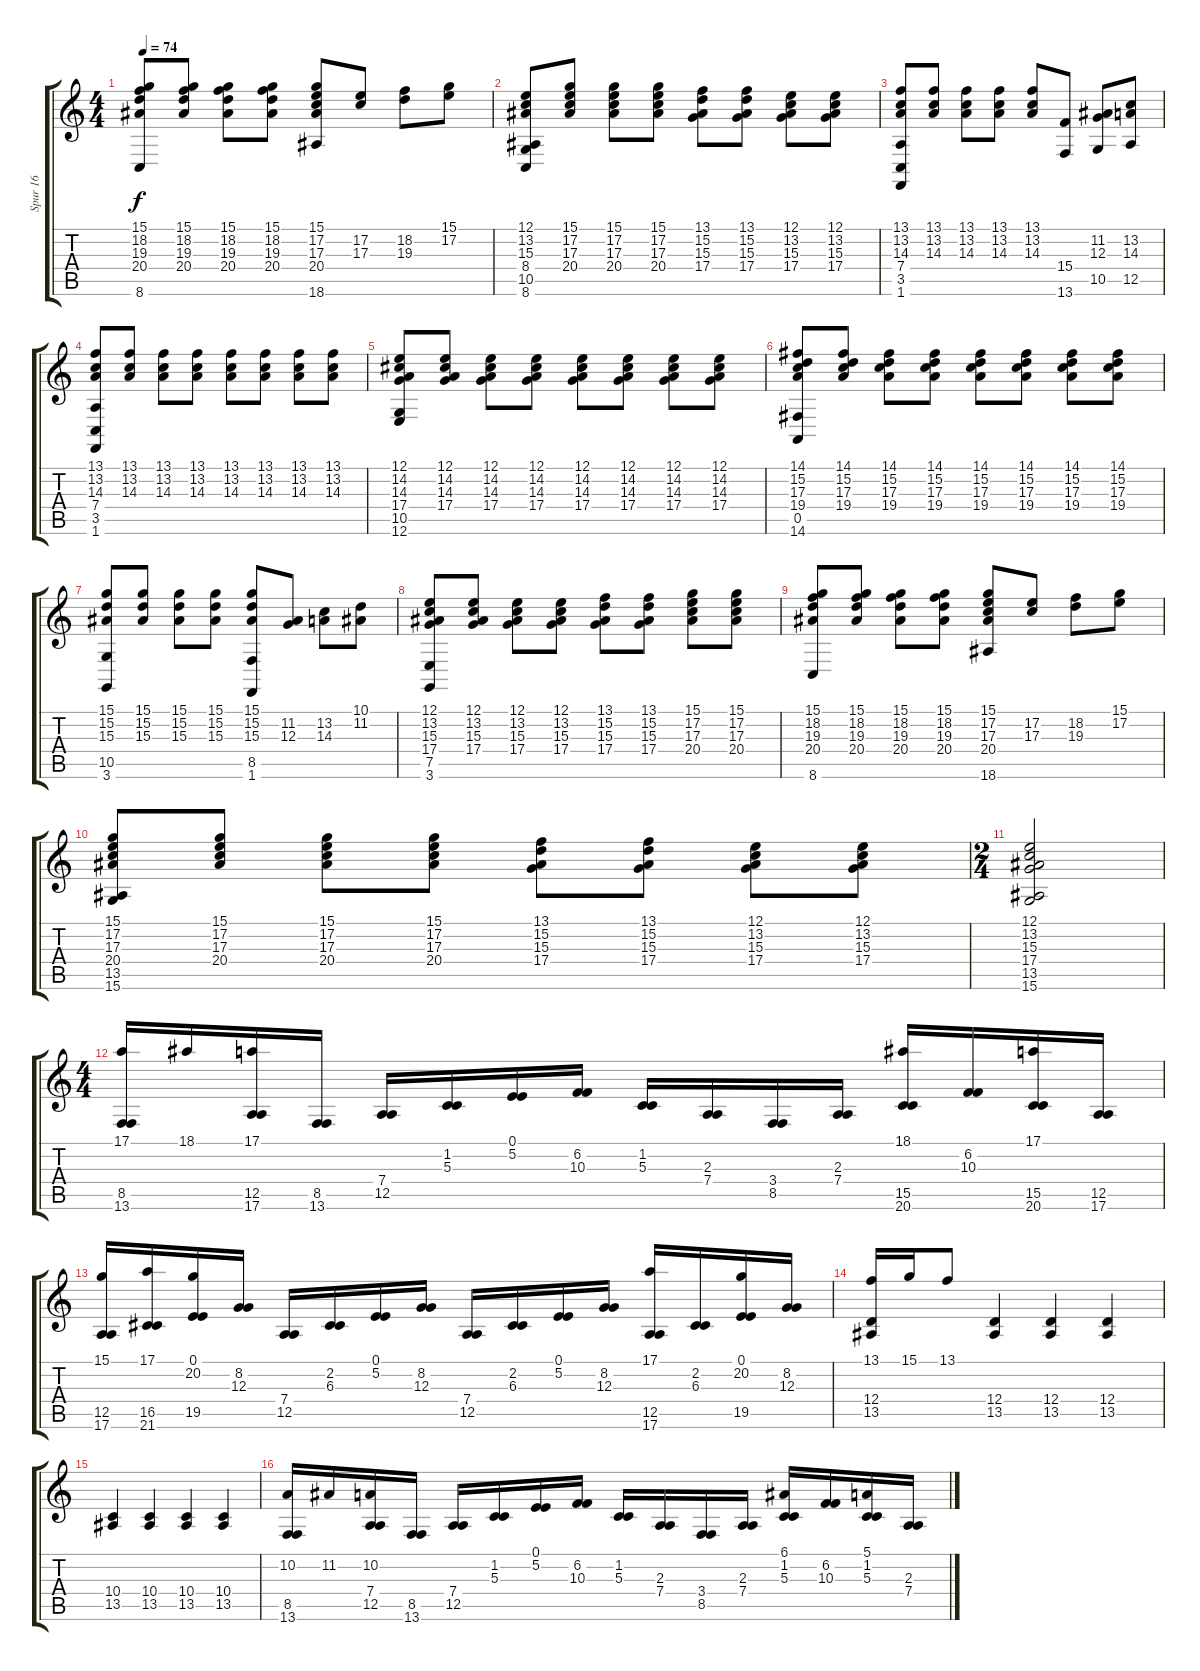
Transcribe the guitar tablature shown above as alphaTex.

\track ("Spur 16" "Spur 16") {instrument harpsichord}
\staff {score tabs}
\tuning (E4 B3 G3 D3 A2 E2) {hide}
\ts (4 4)
\tempo 74
\clef g2
\ks c
(15.1 18.2 19.3 20.4 8.6).8{dy f} (15.1 18.2 19.3 20.4).8 (15.1 18.2 19.3 20.4).8 (15.1 18.2 19.3 20.4).8 (15.1 17.2 17.3 20.4 18.6).8 (17.2 17.3).8 (18.2 19.3).8 (15.1 17.2).8 |
(12.1 13.2 15.3 8.4 10.5 8.6).8 (15.1 17.2 17.3 20.4).8 (15.1 17.2 17.3 20.4).8 (15.1 17.2 17.3 20.4).8 (13.1 15.2 15.3 17.4).8 (13.1 15.2 15.3 17.4).8 (12.1 13.2 15.3 17.4).8 (12.1 13.2 15.3 17.4).8 |
(13.1 13.2 14.3 7.4 3.5 1.6).8 (13.1 13.2 14.3).8 (13.1 13.2 14.3).8 (13.1 13.2 14.3).8 (13.1 13.2 14.3).8 (15.4 13.6).8 (11.2 12.3 10.5).8 (13.2 14.3 12.5).8 |
(13.1 13.2 14.3 7.4 3.5 1.6).8 (13.1 13.2 14.3).8 (13.1 13.2 14.3).8 (13.1 13.2 14.3).8 (13.1 13.2 14.3).8 (13.1 13.2 14.3).8 (13.1 13.2 14.3).8 (13.1 13.2 14.3).8 |
(12.1 14.2 14.3 17.4 10.5 12.6).8 (12.1 14.2 14.3 17.4).8 (12.1 14.2 14.3 17.4).8 (12.1 14.2 14.3 17.4).8 (12.1 14.2 14.3 17.4).8 (12.1 14.2 14.3 17.4).8 (12.1 14.2 14.3 17.4).8 (12.1 14.2 14.3 17.4).8 |
(14.1 15.2 17.3 19.4 0.5 14.6).8 (14.1 15.2 17.3 19.4).8 (14.1 15.2 17.3 19.4).8 (14.1 15.2 17.3 19.4).8 (14.1 15.2 17.3 19.4).8 (14.1 15.2 17.3 19.4).8 (14.1 15.2 17.3 19.4).8 (14.1 15.2 17.3 19.4).8 |
(15.1 15.2 15.3 10.5 3.6).8 (15.1 15.2 15.3).8 (15.1 15.2 15.3).8 (15.1 15.2 15.3).8 (15.1 15.2 15.3 8.5 1.6).8 (11.2 12.3).8 (13.2 14.3).8 (10.1 11.2).8 |
(12.1 13.2 15.3 17.4 7.5 3.6).8 (12.1 13.2 15.3 17.4).8 (12.1 13.2 15.3 17.4).8 (12.1 13.2 15.3 17.4).8 (13.1 15.2 15.3 17.4).8 (13.1 15.2 15.3 17.4).8 (15.1 17.2 17.3 20.4).8 (15.1 17.2 17.3 20.4).8 |
(15.1 18.2 19.3 20.4 8.6).8 (15.1 18.2 19.3 20.4).8 (15.1 18.2 19.3 20.4).8 (15.1 18.2 19.3 20.4).8 (15.1 17.2 17.3 20.4 18.6).8 (17.2 17.3).8 (18.2 19.3).8 (15.1 17.2).8 |
(15.1 17.2 17.3 20.4 13.5 15.6).8 (15.1 17.2 17.3 20.4).8 (15.1 17.2 17.3 20.4).8 (15.1 17.2 17.3 20.4).8 (13.1 15.2 15.3 17.4).8 (13.1 15.2 15.3 17.4).8 (12.1 13.2 15.3 17.4).8 (12.1 13.2 15.3 17.4).8 |
\ts (2 4)
(12.1 13.2 15.3 17.4 13.5 15.6).2 |
\ts (4 4)
(17.1 8.5 13.6).16{volume 11} 18.1.16{volume 11} (17.1 12.5 17.6).16{volume 11} (8.5 13.6).16 (7.4 12.5).16{volume 13} (1.2 5.3).16 (0.1 5.2).16 (6.2 10.3).16 (1.2 5.3).16 (2.3 7.4).16 (3.4 8.5).16 (2.3 7.4).16 (18.1 15.5 20.6).16 (6.2 10.3).16 (17.1 15.5 20.6).16 (12.5 17.6).16 |
(15.1 12.5 17.6).16 (17.1 16.5 21.6).16 (0.1 20.2 19.5).16 (8.2 12.3).16 (7.4 12.5).16 (2.2 6.3).16 (0.1 5.2).16 (8.2 12.3).16 (7.4 12.5).16 (2.2 6.3).16 (0.1 5.2).16 (8.2 12.3).16 (17.1 12.5 17.6).16 (2.2 6.3).16 (0.1 20.2 19.5).16 (8.2 12.3).16 |
(13.1 12.4 13.5).16 15.1.16{volume 13} 13.1.8{volume 13} (12.4 13.5).4{volume 12} (12.4 13.5).4{volume 12} (12.4 13.5).4{volume 12} |
(10.4 13.5).4{volume 11} (10.4 13.5).4{volume 11} (10.4 13.5).4{volume 10} (10.4 13.5).4{volume 10} |
(10.2 8.5 13.6).16{volume 10} 11.2.16{volume 11} (10.2 7.4 12.5).16{volume 12} (8.5 13.6).16{volume 13} (7.4 12.5).16 (1.2 5.3).16 (0.1 5.2).16 (6.2 10.3).16 (1.2 5.3).16 (2.3 7.4).16 (3.4 8.5).16 (2.3 7.4).16 (6.1 1.2 5.3).16 (6.2 10.3).16 (5.1 1.2 5.3).16 (2.3 7.4).16
